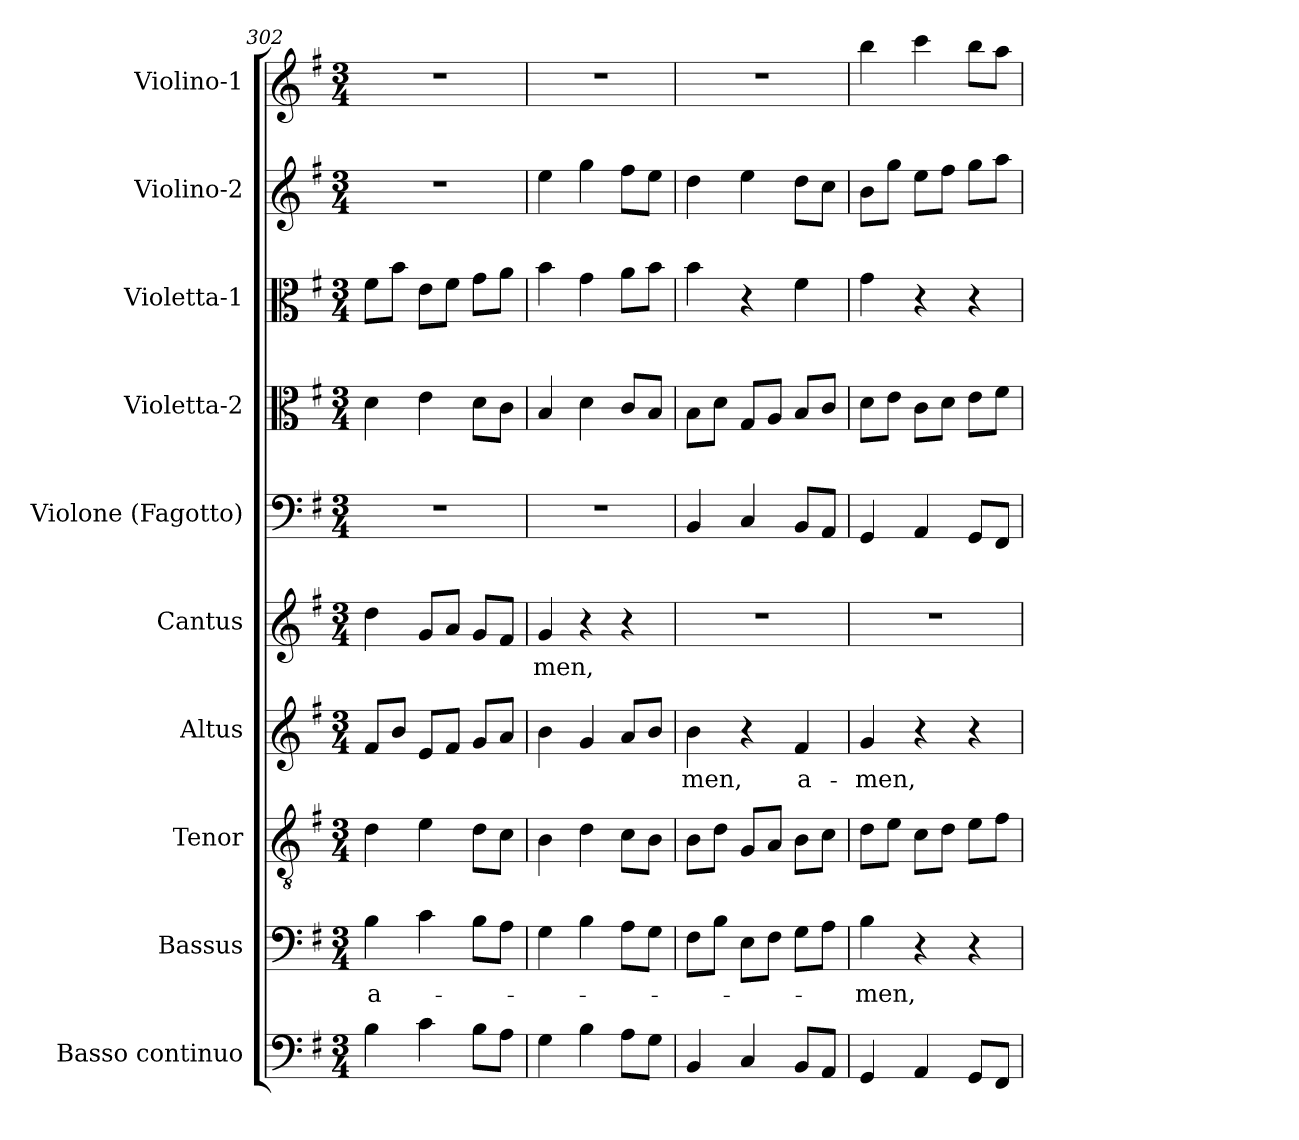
**kern	**kern	**text	**kern	**kern	**text	**kern	**text	**kern	**kern	**kern	**kern	**kern
*part10	*part9	*part9	*part8	*part7	*part7	*part6	*part6	*part5	*part4	*part3	*part2	*part1
*staff10	*staff9	*staff9	*staff8	*staff7	*staff7	*staff6	*staff6	*staff5	*staff4	*staff3	*staff2	*staff1
*I"Basso continuo	*I"Bassus	*	*I"Tenor	*I"Altus	*	*I"Cantus	*	*I"Violone (Fagotto)	*I"Violetta-2	*I"Violetta-1	*I"Violino-2	*I"Violino-1
*I'BC2	*I'B	*	*I'T	*I'A	*	*I'C	*	*I'Vn	*I'Va2	*I'Va1	*I'Vi2	*I'Vi1
*clefF4	*clefF4	*	*clefGv2	*clefG2	*	*clefG2	*	*clefF4	*clefC3	*clefC3	*clefG2	*clefG2
*k[f#]	*k[f#]	*	*k[f#]	*k[f#]	*	*k[f#]	*	*k[f#]	*k[f#]	*k[f#]	*k[f#]	*k[f#]
*G:	*G:	*	*G:	*G:	*	*G:	*	*G:	*G:	*G:	*G:	*G:
*M3/4	*M3/4	*	*M3/4	*M3/4	*	*M3/4	*	*M3/4	*M3/4	*M3/4	*M3/4	*M3/4
=302	=302	=302	=302	=302	=302	=302	=302	=302	=302	=302	=302	=302
!	!	!LO:LY:b	!	!	!	!	!	!	!	!	!	!
4B\	4B\	a-	4d\	8f#/L	.	4dd\	.	2.r	4d\	8f#\L	2.r	2.r
.	.	.	.	8b/J	.	.	.	.	.	8b\J	.	.
4c\	4c\	.	4e\	8e/L	.	8g/L	.	.	4e\	8e\L	.	.
.	.	.	.	8f#/J	.	8a/J	.	.	.	8f#\J	.	.
8B\L	8B\L	.	8d\L	8g/L	.	8g/L	.	.	8d\L	8g\L	.	.
8A\J	8A\J	.	8c\J	8a/J	.	8f#/J	.	.	8c\J	8a\J	.	.
=303	=303	=303	=303	=303	=303	=303	=303	=303	=303	=303	=303	=303
!	!	!	!	!	!	!	!LO:LY:b	!	!	!	!	!
4G\	4G\	.	4B\	4b\	.	4g/	-men,	2.r	4B/	4b\	4ee\	2.r
4B\	4B\	.	4d\	4g/	.	4r	.	.	4d\	4g\	4gg\	.
8A\L	8A\L	.	8c\L	8a/L	.	4r	.	.	8c/L	8a\L	8ff#\L	.
8G\J	8G\J	.	8B\J	8b/J	.	.	.	.	8B/J	8b\J	8ee\J	.
!!LO:PB:g=z
=304	=304	=304	=304	=304	=304	=304	=304	=304	=304	=304	=304	=304
!	!	!	!	!	!LO:LY:b	!	!	!	!	!	!	!
4BB/	8F#\L	.	8B\L	4b\	-men,	2.r	.	4BB/	8B\L	4b\	4dd\	2.r
.	8B\J	.	8d\J	.	.	.	.	.	8d\J	.	.	.
4C/	8E\L	.	8G/L	4r	.	.	.	4C/	8G/L	4r	4ee\	.
.	8F#\J	.	8A/J	.	.	.	.	.	8A/J	.	.	.
!	!	!	!	!	!LO:LY:b	!	!	!	!	!	!	!
8BB/L	8G\L	.	8B\L	4f#/	a-	.	.	8BB/L	8B/L	4f#\	8dd\L	.
8AA/J	8A\J	.	8c\J	.	.	.	.	8AA/J	8c/J	.	8cc\J	.
=305	=305	=305	=305	=305	=305	=305	=305	=305	=305	=305	=305	=305
!	!	!LO:LY:b	!	!	!	!	!	!	!	!	!	!
!	!	!	!	!	!LO:LY:b	!	!	!	!	!	!	!
4GG/	4B\	-men,	8d\L	4g/	-men,	2.r	.	4GG/	8d\L	4g\	8b\L	4bb\
.	.	.	8e\J	.	.	.	.	.	8e\J	.	8gg\J	.
4AA/	4r	.	8c\L	4r	.	.	.	4AA/	8c\L	4r	8ee\L	4ccc\
.	.	.	8d\J	.	.	.	.	.	8d\J	.	8ff#\J	.
8GG/L	4r	.	8e\L	4r	.	.	.	8GG/L	8e\L	4r	8gg\L	8bb\L
8FF#/J	.	.	8f#\J	.	.	.	.	8FF#/J	8f#\J	.	8aa\J	8aa\J
=	=	=	=	=	=	=	=	=	=	=	=	=
*-	*-	*-	*-	*-	*-	*-	*-	*-	*-	*-	*-	*-
